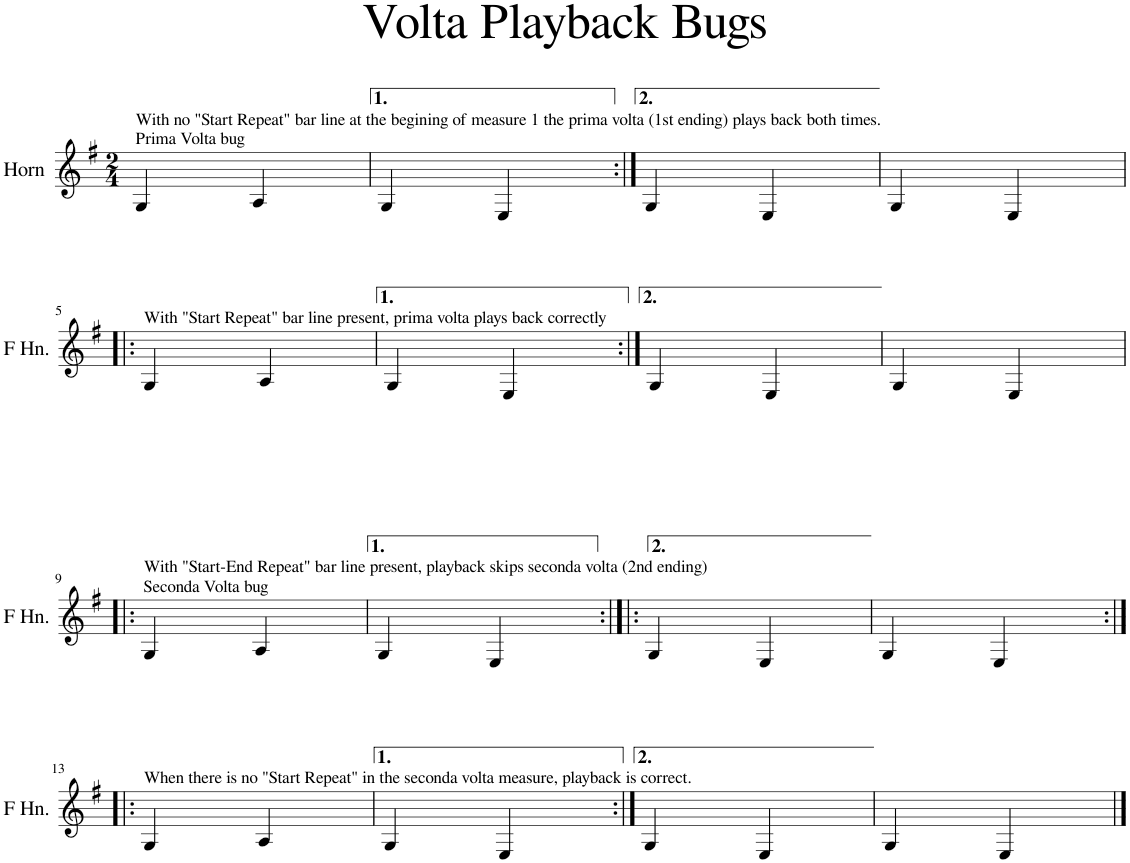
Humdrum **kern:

**kern
*part1
*staff1
*I"Horn
*clefG2
*Trd4c7
*k[f#]
*M2/4
=1
!LO:TX:a:t=Prima Volta bug
!LO:TX:a:t=With no "Start Repeat" bar line at the begining of measure 1 the prima volta (1st ending) plays back both times.
4G/
4A/
=2
4G/
4E/
=3:|!
4G/
4E/
=4
4G/
4E/
!!LO:LB:g=z
=5!|:
!LO:TX:a:t=With "Start Repeat" bar line present, prima volta plays back correctly
4G/
4A/
=6
4G/
4E/
=7:|!
4G/
4E/
=8
4G/
4E/
!!LO:LB:g=z
=9!|:
!LO:TX:a:t=Seconda Volta bug
!LO:TX:a:t=With "Start-End Repeat" bar line present, playback skips seconda volta (2nd ending)
4G/
4A/
=10
4G/
4E/
=11:|!|:
4G/
4E/
=12
4G/
4E/
!!LO:LB:g=z
=13:|!|:
!LO:TX:a:t=When there is no "Start Repeat" in the seconda volta measure, playback is correct.
4G/
4A/
=14
4G/
4E/
=15:|!
4G/
4E/
=16
4G/
4E/
==
*-
